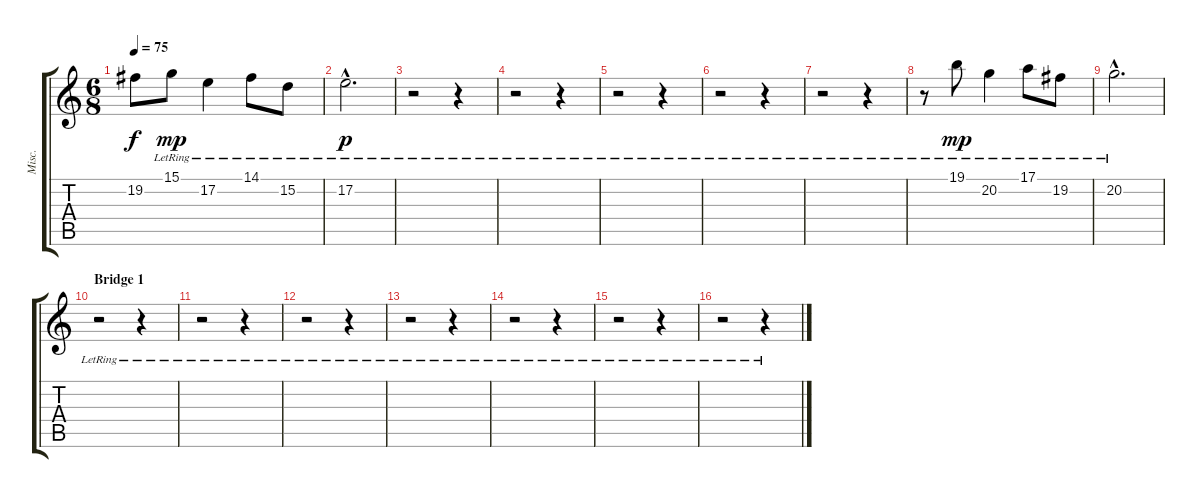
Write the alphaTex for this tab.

\track ("Misc." "Misc.") {instrument synthstrings1}
\staff {score tabs}
\tuning (E4 B3 G3 D3 A2 E2) {hide}
\ts (6 8)
\tempo 75
\clef g2
\ks c
19.2{t}.8{dy f} 15.1{lr}.8{dy mp instrument pad1newage} 17.2{lr}.4 14.1{lr}.8{instrument pad1newage} 15.2{lr}.8 |
17.2{hac lr}.2{d dy p} |
r.2 r.4 |
r.2 r.4 |
r.2 r.4 |
r.2 r.4 |
r.2 r.4 |
r.8 19.1{lr}.8{dy mp instrument pad1newage} 20.2{lr}.4 17.1{lr}.8{instrument pad1newage} 19.2{lr}.8 |
20.2{hac lr}.2{d} |
\section ("" "Bridge 1")
r.2 r.4 |
r.2 r.4 |
r.2 r.4 |
r.2 r.4 |
r.2 r.4 |
r.2 r.4 |
r.2 r.4
